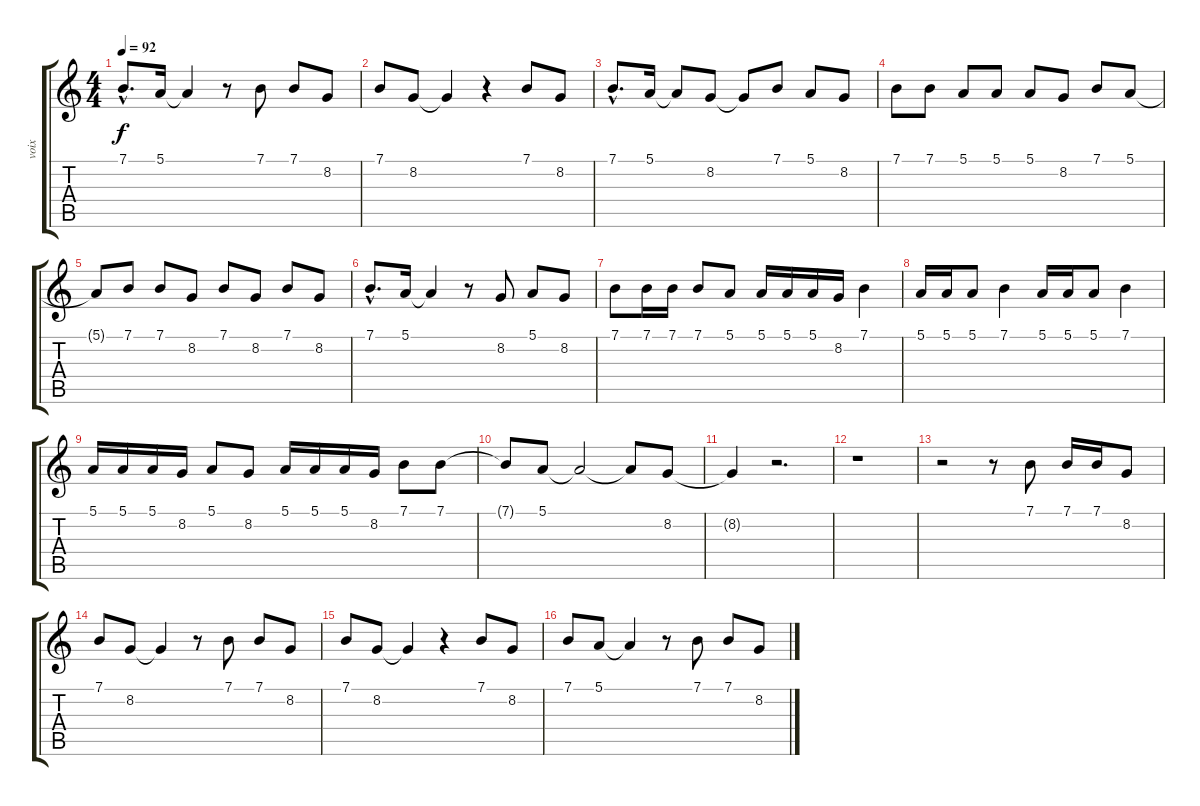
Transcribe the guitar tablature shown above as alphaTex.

\track ("voix" "voix") {instrument flute}
\staff {score tabs}
\tuning (E4 B3 G3 D3 A2 E2) {hide}
\ts (4 4)
\tempo 92
\clef g2
\ks c
7.1{hac}.8{d dy f} 5.1.16 5.1{t}.4 r.8 7.1.8 7.1.8 8.2.8 |
7.1.8 8.2.8 8.2{t}.4 r.4 7.1.8 8.2.8 |
7.1{hac}.8{d} 5.1.16 5.1{t}.8 8.2.8 8.2{t}.8 7.1.8 5.1.8 8.2.8 |
7.1.8 7.1.8 5.1.8 5.1.8 5.1.8 8.2.8 7.1.8 5.1.8 |
5.1{t}.8 7.1.8 7.1.8 8.2.8 7.1.8 8.2.8 7.1.8 8.2.8 |
7.1{hac}.8{d} 5.1.16 5.1{t}.4 r.8 8.2.8 5.1.8 8.2.8 |
7.1.8 7.1.16 7.1.16 7.1.8 5.1.8 5.1.16 5.1.16 5.1.16 8.2.16 7.1.4 |
5.1.16 5.1.16 5.1.8 7.1.4 5.1.16 5.1.16 5.1.8 7.1.4 |
5.1.16 5.1.16 5.1.16 8.2.16 5.1.8 8.2.8 5.1.16 5.1.16 5.1.16 8.2.16 7.1.8 7.1.8 |
7.1{t}.8 5.1.8 5.1{t}.2 5.1{t}.8 8.2.8 |
8.2{t}.4 r.2{d} |
r.1 |
r.2 r.8 7.1.8 7.1.16 7.1.16 8.2.8 |
7.1.8 8.2.8 8.2{t}.4 r.8 7.1.8 7.1.8 8.2.8 |
7.1.8 8.2.8 8.2{t}.4 r.4 7.1.8 8.2.8 |
7.1.8 5.1.8 5.1{t}.4 r.8 7.1.8 7.1.8 8.2.8
